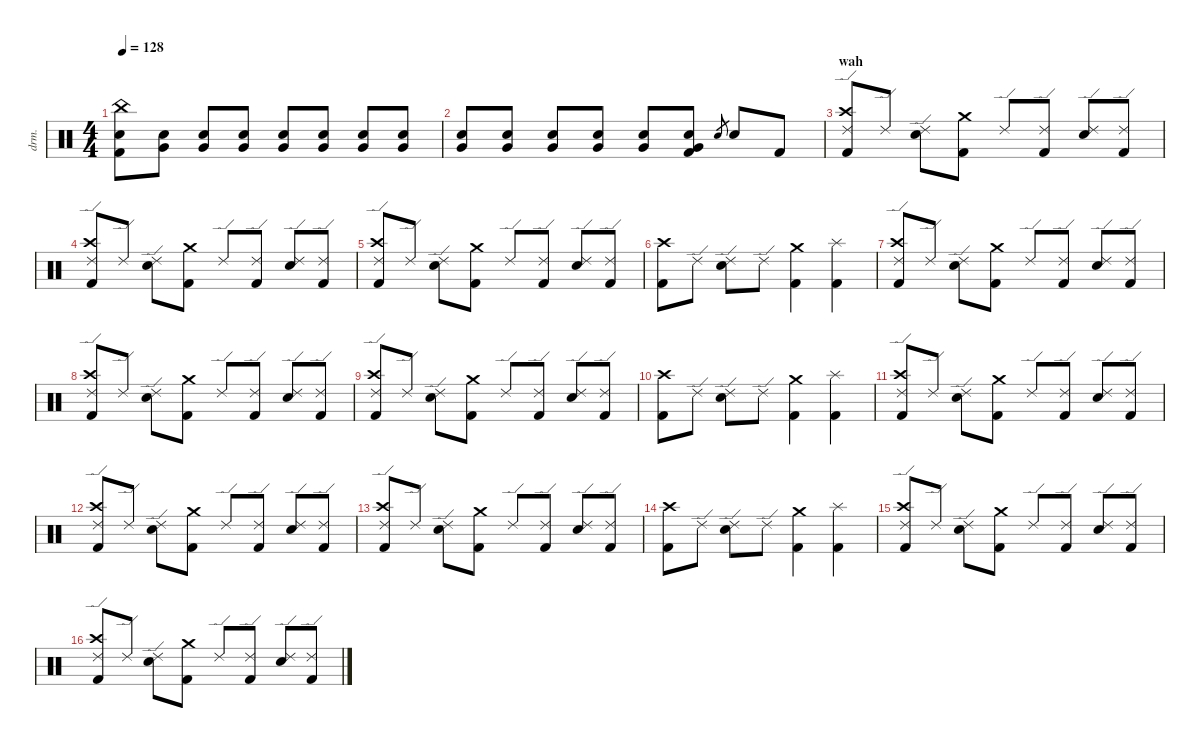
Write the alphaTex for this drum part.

\defaultSystemsLayout 4
\hideDynamics
\bracketExtendMode nobrackets
\otherSystemsTrackNameOrientation horizontal
\track ("Drums (Steven)" "drm.") {instrument percussion}
\staff {score}
\articulation defaults
\ts (4 4)
\tempo 128
\clef neutral
\ks c
("China (hit)" "Snare (hit) 2" "Kick (hit) 2").8{dy f} ("Very Low Tom (hit)" "Snare (hit) 2").8{dy pp} ("Very Low Tom (hit)" "Snare (hit) 2").8 ("Very Low Tom (hit)" "Snare (hit) 2").8 ("Very Low Tom (hit)" "Snare (hit) 2").8{dy p} ("Very Low Tom (hit)" "Snare (hit) 2").8 ("Very Low Tom (hit)" "Snare (hit) 2").8{dy mp} ("Very Low Tom (hit)" "Snare (hit) 2").8 |
("Very Low Tom (hit)" "Snare (hit) 2").8{dy mf} ("Very Low Tom (hit)" "Snare (hit) 2").8 ("Very Low Tom (hit)" "Snare (hit) 2").8{dy f} ("Very Low Tom (hit)" "Snare (hit) 2").8 ("Very Low Tom (hit)" "Snare (hit) 2").8 ("Very Low Tom (hit)" "Snare (hit) 2" "Kick (hit) 2").8 "Snare (hit) 2".8{gr dy mf} "Snare (hit) 2".8{dy ff} "Kick (hit) 2".8{dy f} |
\section ("" "wah")
("Crash high (hit)" "Ride (edge) 2" "Kick (hit) 2").8 "Ride (edge) 2".8 ("Ride (edge) 2" "Snare (hit) 2").8 ("Crash medium (hit)" "Kick (hit) 2").8 "Ride (edge) 2".8 ("Ride (edge) 2" "Kick (hit) 2").8 ("Ride (edge) 2" "Snare (hit) 2").8 ("Ride (edge) 2" "Kick (hit) 2").8 |
("Crash high (hit)" "Ride (edge) 2" "Kick (hit) 2").8 "Ride (edge) 2".8 ("Ride (edge) 2" "Snare (hit) 2").8 ("Crash medium (hit)" "Kick (hit) 2").8 "Ride (edge) 2".8 ("Ride (edge) 2" "Kick (hit) 2").8 ("Ride (edge) 2" "Snare (hit) 2").8 ("Ride (edge) 2" "Kick (hit) 2").8 |
("Crash high (hit)" "Ride (edge) 2" "Kick (hit) 2").8 "Ride (edge) 2".8 ("Ride (edge) 2" "Snare (hit) 2").8 ("Crash medium (hit)" "Kick (hit) 2").8 "Ride (edge) 2".8 ("Ride (edge) 2" "Kick (hit) 2").8 ("Ride (edge) 2" "Snare (hit) 2").8 ("Ride (edge) 2" "Kick (hit) 2").8 |
("Crash high (hit)" "Kick (hit) 2").8 "Ride (edge) 2".8 ("Ride (edge) 2" "Snare (hit) 2").8 "Ride (edge) 2".8 ("Crash medium (hit)" "Kick (hit) 2").4 ("Splash (hit)" "Kick (hit) 2").4 |
("Crash high (hit)" "Ride (edge) 2" "Kick (hit) 2").8 "Ride (edge) 2".8 ("Ride (edge) 2" "Snare (hit) 2").8 ("Crash medium (hit)" "Kick (hit) 2").8 "Ride (edge) 2".8 ("Ride (edge) 2" "Kick (hit) 2").8 ("Ride (edge) 2" "Snare (hit) 2").8 ("Ride (edge) 2" "Kick (hit) 2").8 |
("Crash high (hit)" "Ride (edge) 2" "Kick (hit) 2").8 "Ride (edge) 2".8 ("Ride (edge) 2" "Snare (hit) 2").8 ("Crash medium (hit)" "Kick (hit) 2").8 "Ride (edge) 2".8 ("Ride (edge) 2" "Kick (hit) 2").8 ("Ride (edge) 2" "Snare (hit) 2").8 ("Ride (edge) 2" "Kick (hit) 2").8 |
("Crash high (hit)" "Ride (edge) 2" "Kick (hit) 2").8 "Ride (edge) 2".8 ("Ride (edge) 2" "Snare (hit) 2").8 ("Crash medium (hit)" "Kick (hit) 2").8 "Ride (edge) 2".8 ("Ride (edge) 2" "Kick (hit) 2").8 ("Ride (edge) 2" "Snare (hit) 2").8 ("Ride (edge) 2" "Kick (hit) 2").8 |
("Crash high (hit)" "Kick (hit) 2").8 "Ride (edge) 2".8 ("Ride (edge) 2" "Snare (hit) 2").8 "Ride (edge) 2".8 ("Crash medium (hit)" "Kick (hit) 2").4 ("Splash (hit)" "Kick (hit) 2").4 |
("Crash high (hit)" "Ride (edge) 2" "Kick (hit) 2").8 "Ride (edge) 2".8 ("Ride (edge) 2" "Snare (hit) 2").8 ("Crash medium (hit)" "Kick (hit) 2").8 "Ride (edge) 2".8 ("Ride (edge) 2" "Kick (hit) 2").8 ("Ride (edge) 2" "Snare (hit) 2").8 ("Ride (edge) 2" "Kick (hit) 2").8 |
("Crash high (hit)" "Ride (edge) 2" "Kick (hit) 2").8 "Ride (edge) 2".8 ("Ride (edge) 2" "Snare (hit) 2").8 ("Crash medium (hit)" "Kick (hit) 2").8 "Ride (edge) 2".8 ("Ride (edge) 2" "Kick (hit) 2").8 ("Ride (edge) 2" "Snare (hit) 2").8 ("Ride (edge) 2" "Kick (hit) 2").8 |
("Crash high (hit)" "Ride (edge) 2" "Kick (hit) 2").8 "Ride (edge) 2".8 ("Ride (edge) 2" "Snare (hit) 2").8 ("Crash medium (hit)" "Kick (hit) 2").8 "Ride (edge) 2".8 ("Ride (edge) 2" "Kick (hit) 2").8 ("Ride (edge) 2" "Snare (hit) 2").8 ("Ride (edge) 2" "Kick (hit) 2").8 |
("Crash high (hit)" "Kick (hit) 2").8 "Ride (edge) 2".8 ("Ride (edge) 2" "Snare (hit) 2").8 "Ride (edge) 2".8 ("Crash medium (hit)" "Kick (hit) 2").4 ("Splash (hit)" "Kick (hit) 2").4 |
("Crash high (hit)" "Ride (edge) 2" "Kick (hit) 2").8 "Ride (edge) 2".8 ("Ride (edge) 2" "Snare (hit) 2").8 ("Crash medium (hit)" "Kick (hit) 2").8 "Ride (edge) 2".8 ("Ride (edge) 2" "Kick (hit) 2").8 ("Ride (edge) 2" "Snare (hit) 2").8 ("Ride (edge) 2" "Kick (hit) 2").8 |
("Crash high (hit)" "Ride (edge) 2" "Kick (hit) 2").8 "Ride (edge) 2".8 ("Ride (edge) 2" "Snare (hit) 2").8 ("Crash medium (hit)" "Kick (hit) 2").8 "Ride (edge) 2".8 ("Ride (edge) 2" "Kick (hit) 2").8 ("Ride (edge) 2" "Snare (hit) 2").8 ("Ride (edge) 2" "Kick (hit) 2").8
